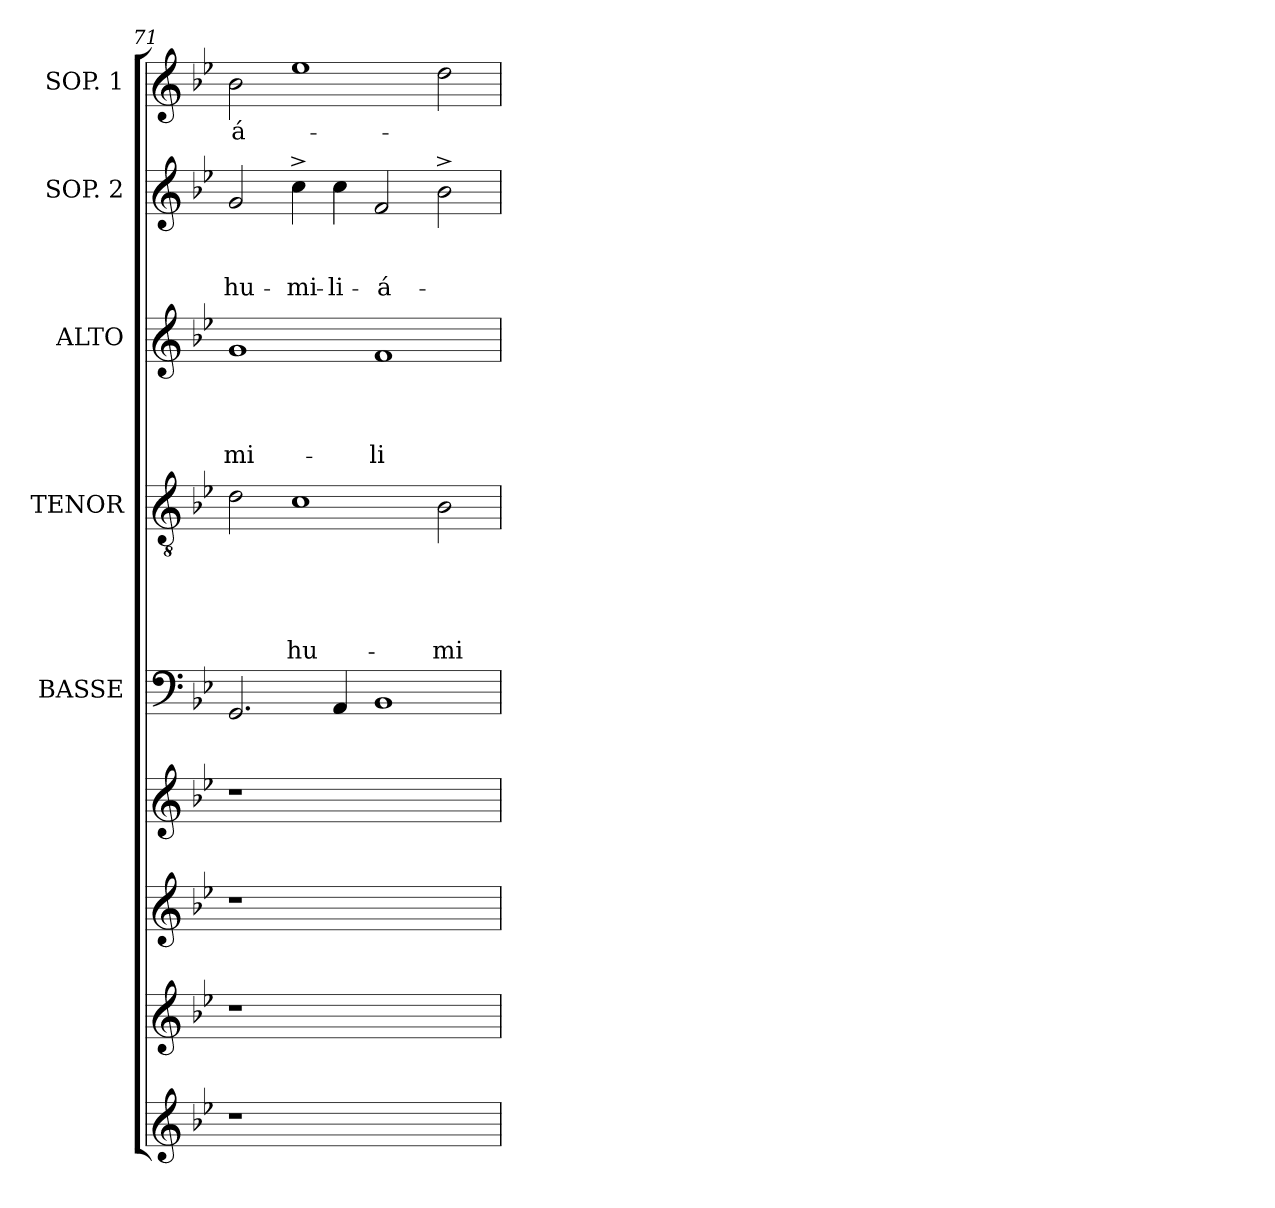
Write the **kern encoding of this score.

**kern	**kern	**kern	**kern	**kern	**kern	**text	**text	**text	**text	**text	**kern	**text	**text	**text	**text	**kern	**text	**text	**text	**kern	**text
*part9	*part8	*part7	*part6	*part5	*part4	*part4	*part4	*part4	*part4	*part4	*part3	*part3	*part3	*part3	*part3	*part2	*part2	*part2	*part2	*part1	*part1
*staff9	*staff8	*staff7	*staff6	*staff5	*staff4	*staff4	*staff4	*staff4	*staff4	*staff4	*staff3	*staff3	*staff3	*staff3	*staff3	*staff2	*staff2	*staff2	*staff2	*staff1	*staff1
*	*	*	*	*I"BASSE	*I"TENOR	*	*	*	*	*	*I"ALTO	*	*	*	*	*I"SOP. 2	*	*	*	*I"SOP. 1	*
*	*	*	*	*I'BAS.	*I'TEN.	*	*	*	*	*	*I'ALT.	*	*	*	*	*I'SOP. 2	*	*	*	*I'SOP. 1	*
!!LO:LB:g=z
*clefG2	*clefG2	*clefG2	*clefG2	*clefF4	*clefGv2	*	*	*	*	*	*clefG2	*	*	*	*	*clefG2	*	*	*	*clefG2	*
*k[b-e-]	*k[b-e-]	*k[b-e-]	*k[b-e-]	*k[b-e-]	*k[b-e-]	*	*	*	*	*	*k[b-e-]	*	*	*	*	*k[b-e-]	*	*	*	*k[b-e-]	*
*B-:	*B-:	*B-:	*B-:	*B-:	*B-:	*	*	*	*	*	*B-:	*	*	*	*	*B-:	*	*	*	*B-:	*
=71	=71	=71	=71	=71	=71	=71	=71	=71	=71	=71	=71	=71	=71	=71	=71	=71	=71	=71	=71	=71	=71
!	!	!	!	!	!	!	!	!	!	!	!	!	!	!	!LO:LY:b	!	!	!	!LO:LY:b	!	!LO:LY:b
1r	1r	1r	1r	2.GG/	2d\	.	.	.	.	.	1g	.	.	.	-mi-	2g/	.	.	hu-	2b-\	-á-
!	!	!	!	!	!	!	!	!	!	!LO:LY:b	!	!	!	!	!	!	!	!	!LO:LY:b	!	!
.	.	.	.	.	1c	.	.	.	.	hu-	.	.	.	.	.	4cc^>\	.	.	-mi-	1ee-	.
!	!	!	!	!	!	!	!	!	!	!	!	!	!	!	!	!	!	!	!LO:LY:b:rj	!	!
.	.	.	.	4AA/	.	.	.	.	.	.	.	.	.	.	.	4cc\	.	.	-li-	.	.
!	!	!	!	!	!	!	!	!	!	!	!	!	!	!	!LO:LY:b	!	!	!	!LO:LY:b	!	!
1ryy	1ryy	1ryy	1ryy	1BB-	.	.	.	.	.	.	1f	.	.	.	-li-	2f/	.	.	-á-	.	.
!	!	!	!	!	!	!	!	!	!	!LO:LY:b	!	!	!	!	!	!	!	!	!	!	!
.	.	.	.	.	2B-\	.	.	.	.	-mi-	.	.	.	.	.	2b-^>\	.	.	.	2dd\	.
=	=	=	=	=	=	=	=	=	=	=	=	=	=	=	=	=	=	=	=	=	=
*-	*-	*-	*-	*-	*-	*-	*-	*-	*-	*-	*-	*-	*-	*-	*-	*-	*-	*-	*-	*-	*-
